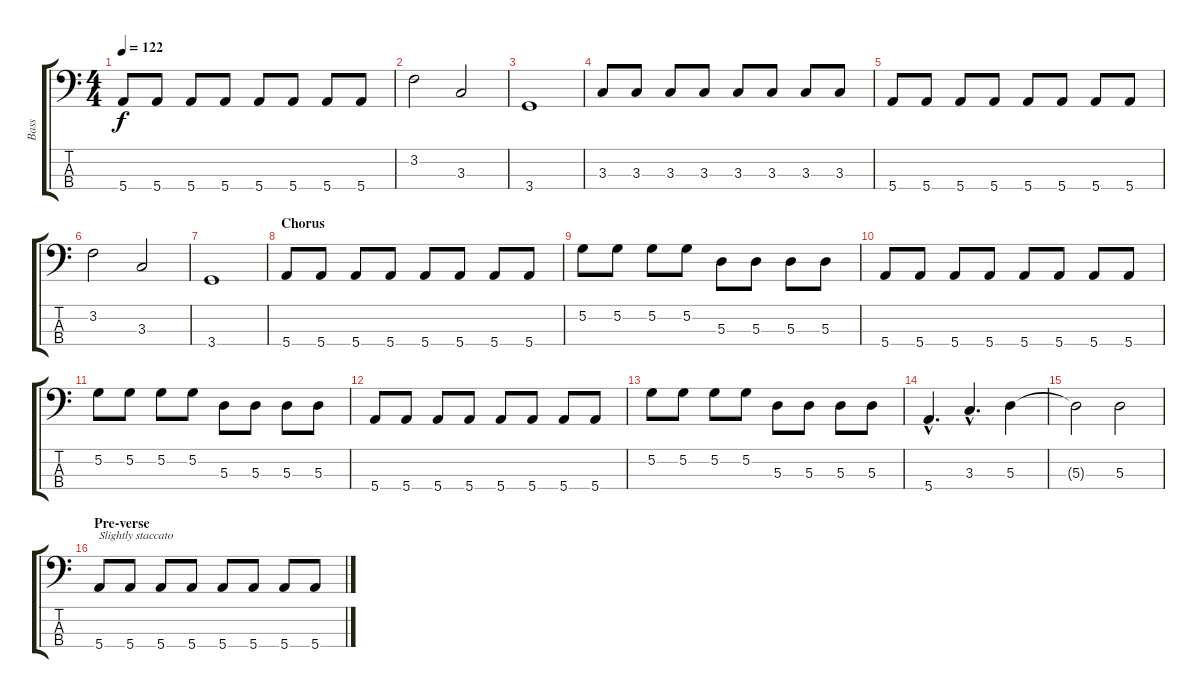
\track ("Bass" "Bass") {instrument electricbasspick}
\staff {score tabs}
\tuning (G2 D2 A1 E1) {hide}
\ts (4 4)
\tempo 122
\clef f4
\ks aminor
5.4.8{dy f} 5.4.8 5.4.8 5.4.8 5.4.8 5.4.8 5.4.8 5.4.8 |
3.2.2 3.3.2 |
3.4.1 |
3.3.8 3.3.8 3.3.8 3.3.8 3.3.8 3.3.8 3.3.8 3.3.8 |
5.4.8 5.4.8 5.4.8 5.4.8 5.4.8 5.4.8 5.4.8 5.4.8 |
3.2.2 3.3.2 |
3.4.1 |
\section ("" "Chorus")
5.4.8 5.4.8 5.4.8 5.4.8 5.4.8 5.4.8 5.4.8 5.4.8 |
5.2.8 5.2.8 5.2.8 5.2.8 5.3.8 5.3.8 5.3.8 5.3.8 |
5.4.8 5.4.8 5.4.8 5.4.8 5.4.8 5.4.8 5.4.8 5.4.8 |
5.2.8 5.2.8 5.2.8 5.2.8 5.3.8 5.3.8 5.3.8 5.3.8 |
5.4.8 5.4.8 5.4.8 5.4.8 5.4.8 5.4.8 5.4.8 5.4.8 |
5.2.8 5.2.8 5.2.8 5.2.8 5.3.8 5.3.8 5.3.8 5.3.8 |
5.4{hac}.4{d} 3.3{hac}.4{d} 5.3.4 |
5.3{t}.2 5.3.2 |
\section ("" "Pre-verse")
5.4.8{txt "Slightly staccato"} 5.4.8 5.4.8 5.4.8 5.4.8 5.4.8 5.4.8 5.4.8
